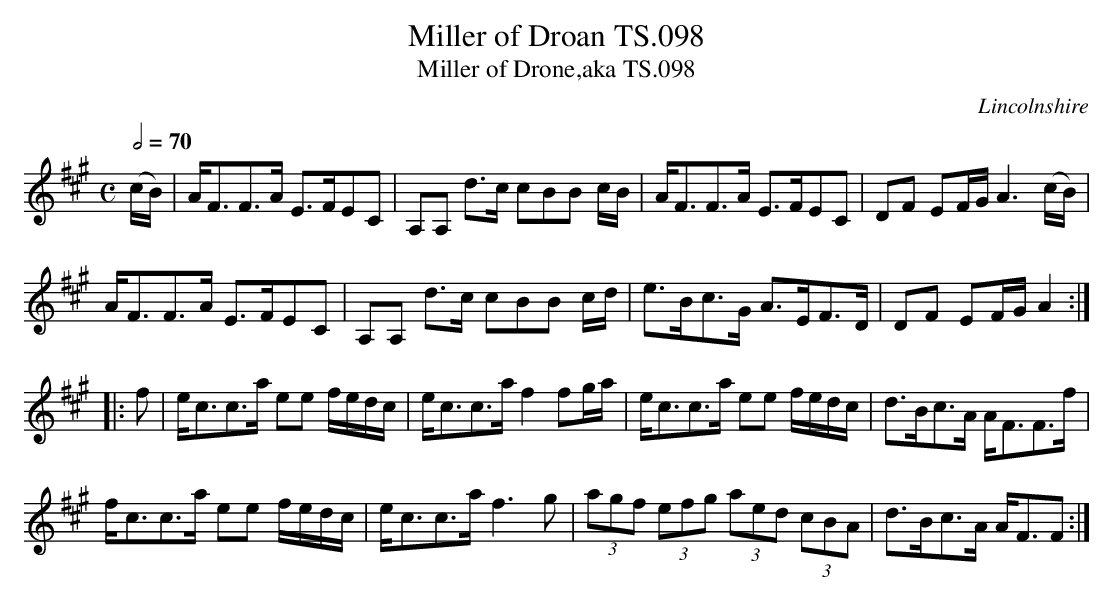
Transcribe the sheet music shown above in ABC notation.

X:1
T:Miller of Droan TS.098
T:Miller of Drone,aka TS.098
L:1/8
M:C
O:Lincolnshire
Q:1/2=70
K:A
(c/B/)|A<FF>A E>FEC|A,A, d>c cBB c/B/|A<FF>A E>FEC|DF EF/G/A3(c/B/)|!
A<FF>A E>FEC|A,A, d>c cBB c/d/|e>Bc>G A>EF>D|DF EF/G/A2:|!
|:f|e<cc>a ee f/e/d/c/|e<cc>af2fg/a/|e<cc>a ee f/e/d/c/|d>Bc>A A<FF>f|!
f<cc>a ee f/e/d/c/|e<cc>af3g|(3agf (3efg (3aed (3cBA|d>Bc>A A<FF:|]
